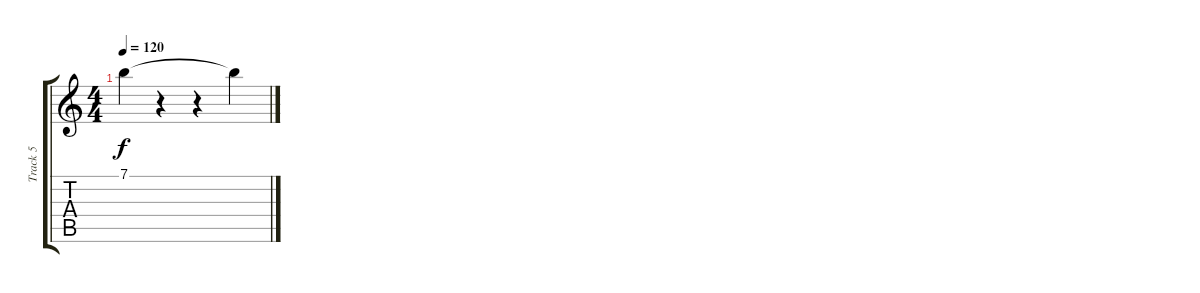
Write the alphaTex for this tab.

\track ("Track 5" "Track 5") {instrument overdrivenguitar}
\staff {score tabs}
\tuning (E4 B3 G3 D3 A2 E2) {hide}
\ts (4 4)
\tempo 120
\clef g2
\ks c
7.1.4{dy f} r.4 r.4 7.1{t}.4
